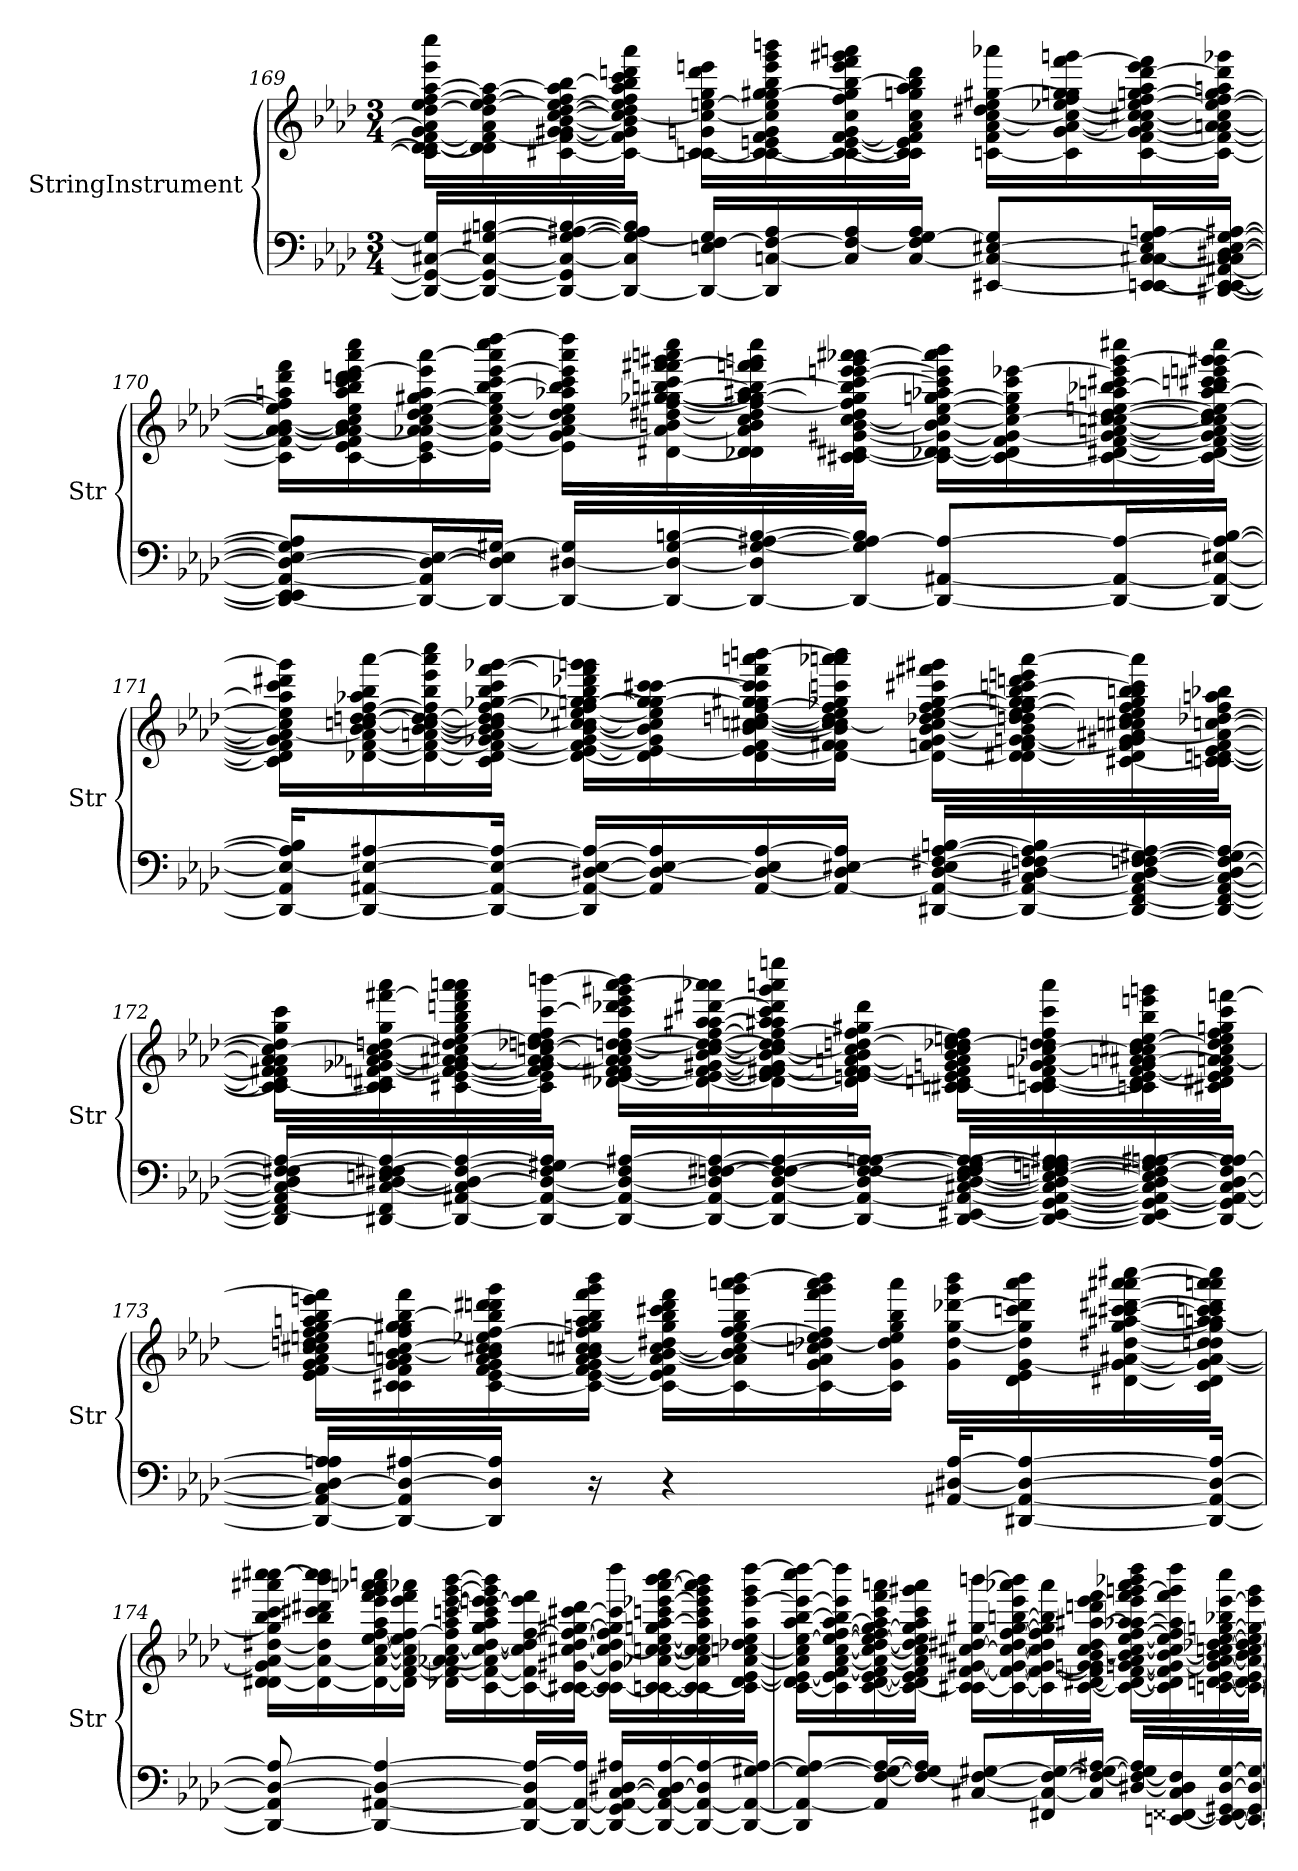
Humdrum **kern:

**kern	**kern
*part2	*part1
*staff2	*staff1
*I"StringInstrument	*I"StringInstrument
*I'Str	*I'Str
!!LO:PB:g=z
*clefF4	*clefG2
*k[b-e-a-d-]	*k[b-e-a-d-]
*M3/4	*M3/4
=169	=169
16DD#/_ 16GG#/_ [16C#X/ 16G#/]LL	16c\] [16d-\ 16d#\_ [16f\ 16g\ 16a-\] [16dd-\ 16ee-\ [16ff\ [16aa-\ 16eee-\ 16cccc\LL
16DD#/_ 16GG#/_ 16C#/_ [16G#X/ [16Bn/	16d-\] 16d#\] 16f\_ 16a-\ 16dd-\] [16ee-\ 16ff\_ 16aa-\_
16DD#/_ 16GG#/] 16C#/_ 16G#/_ [16A#X/ 16B/_	[16c#X\ 16f\_ 16g\ [16g#X\ [16b-\ [16cc\ [16dd-\ 16ee-\_ 16ff\] 16aa-\] [16bb-\
16DD#/_ 16C#/] 16G#/_ 16A#/] 16B/]JJ	16c#\_ 16f\] 16g#\] 16b-\] 16cc\_ 16dd-\] 16ee-\] 16ff\ 16aa-\ 16bb-\] 16ccc\ 16dddn\ 16aaa-\JJ
16DD#/_ 16En/ [16F/ 16G#/]LL	[16cn\ 16c#\_ 16gn\ 16cc\_ [16een\ 16gg\ 16ddd\ 16eeen\LL
16DD#/] [16Cn/ 16F/_ 16A#/	16c\_ 16c#\_ 16en\ 16f\ 16g\ 16cc\] 16ee\] [16gg\ 16gg#X\ 16bb-\ 16eee\ 16ggg\ 16bbbn\
16C/] 16F/_ 16A#/	16c\_ 16c#\_ [16e\ [16f\ 16g\ 16cc\ 16ff\ 16gg\] [16bb-\ 16eee\ 16fff\ 16ggg#X\ 16aaan\
[16C/ 16F/] [16G#/ 16A#/JJ	16c\] 16c#\] 16e\] 16f\] 16a-\ 16cc\ 16ggn\ 16aa-\ 16bb-\] 16ddd\JJ
[8EE#X/ 8C/_ [8E#X/ 8G#/]L	[16cn\ 16f\ [16a-\ [16cc\ 16dd#X\ 16ee\ [16gg#X\ 16aaa-X\LL
.	16c\] [16g\ 16a-\_ 16cc\_ [16ee-X\ 16ff\ 16ggn\ 16gg#\] [16fff\ 16gggn\
[16EEn/ 16EE#/_ 16C/_ [16C#X/ 16E#/] [16G#/ 16An/L	[16c\ [16f\ 16g\] 16a-\_ 16cc\_ 16cc#X\ 16ee-\_ 16ff\ [16ggn\ 16aa-\ [16ddd\ 16eee\ 16fff\]
[16DD#X/ 16EE/_ 16EE#/_ [16AA#X/ 16C/] 16C#/] [16D#X/ [16E#/ 16G#/_ [16A#X/JJ	16c\_ 16f\_ 16a-\_ [16an\ 16cc\] 16ee-\_ [16ff\ 16gg\] 16aan\ 16ddd\] 16ggg-X\JJ
!!LO:LB:g=z
=170	=170
8DD#/_ 8EE/] 8EE#/] 8AA#/_ 8D#/_ 8E#/_ 8G#/] 8A#/]L	16c\] 16f\_ 16a-\_ 16a\_ [16b-\ 16ee-\] 16ff\] 16aan\ 16ddd-\ 16fff\LL
.	[16c\ 16e-\ 16f\] 16a-\] 16a\_ 16b-\] 16cc\ 16ee-\ 16aa\ 16bb-\ 16ccc\ 16ddd-\ 16dddn\ [16eee-\ 16aaa-\ 16cccc\
16DD#/_ 16AA#/] 16D#/_ 16E#/_L	16c\] [16e-\ [16a-X\ 16a\] [16cc\ 16dd-\ [16ee-\ [16gg#X\ 16aa\ 16eee-\] [16aaa-\
16DD#/_ 16D#/] 16E#/] [16G#X/JJ	16e-\_ 16a-\_ 16cc\_ 16ee-\_ 16gg#\] [16bb-\ 16ccc\ [16eee-\ 16aaa-\] 16cccc\ [16dddd-\JJ
16DD#/_ [16D#X/ 16G#/]LL	16e-\] 16g\ 16a-\_ 16cc\] 16dd-\ 16ee-\] 16aa-X\ 16bb-\] 16ccc\ 16eee-\] 16aaa-\ 16dddd-\]LL
16DD#/_ 16D#/_ [16G#/ [16Bn/	[16d#X\ 16a-\_ 16bn\ [16dd#X\ [16ff\ [16gg-X\ [16gg#X\ [16bbn\ 16ccc\ 16fff\ [16fff#X\ 16ggg#X\ 16aaan\ 16cccc\
16DD#/_ 16D#/] 16G#/_ [16A#X/ 16B/_	16d-X\ 16d#\] 16a-\] 16b\ 16cc\ 16dd#\] 16ff\_ 16gg-\_ 16gg#\] 16aa#X\ 16bb\_ 16fffn\ 16fff#\] 16gggn\ 16cccc\
16DD#/_ 16G#/] 16A#/_ 16B/]JJ	[16c\ 16c#X\ [16d#X\ [16g#X\ [16b\ [16cc\ 16dd#\ 16ff\] 16gg-\] 16bb\] [16ccc\ [16eee-\ 16eeen\ 16ggg\ [16aaa-X\ 16aaa#X\JJ
8DD#/_ [8AA#X/ 8A#/_L	16c\_ 16d-X\ 16d#\_ 16g#\_ 16b\] 16cc\_ [16ee-\ [16ggn\ 16aa-X\ 16ccc\] 16eee-\] 16aaa-\] 16bbb-\LL
.	16c\_ 16d#\] 16f\ 16g#\_ 16cc\_ 16ee-\] 16gg\] 16ccc\ [16eee-X\
16DD#/_ 16AA#/_ 16A#/_L	16c\_ [16d#X\ [16f\ 16g#\_ [16an\ 16cc\_ [16cc#X\ [16dd#\ [16een\ 16aan\ [16bb-X\ 16ccc#X\ 16eee-\] [16ggg\ 16cccc#X\
16DD#/_ 16AA#/_ [16E#X/ 16A#/_ [16B/JJ	16c\_ 16d#\_ 16f\_ 16g#\_ 16a\_ 16cc\] 16cc#\_ 16dd#\] 16ee\_ [16aa\ 16bb-\] 16cccn\ 16ccc#X\ 16eeen\ 16ggg\_ 16ggg#X\ 16cccc#\JJ
!!LO:LB:g=z
=171	=171
16DD#/_ 16AA#/] 16E#/_ 16A#/] 16B/]KL	16c\] 16d#\] 16f\] 16g#\] 16a\_ 16cc#\] 16ee\] 16aa\] 16ccc\ 16ddd#X\ 16ggg\]LL
8DD#/_ [8AA#X/ 8E#/_ [8A#X/	[16d-X\ [16f\ 16a\] 16b-\ [16ccn\ [16dd-\ [16ddn\ [16ff\ 16aa-X\ 16bb-\ [16aaa-\
.	16d-\_ 16f\_ [16an\ [16b-\ 16cc\_ 16dd-\_ 16dd\_ 16ff\] 16bb-\ 16eee-\ 16aaa-\] 16cccc\
16DD#/_ 16AA#/_ 16E#/_ 16A#/_Jk	16c\ 16d-\_ 16f\_ [16g-X\ 16a\] 16b-\] 16cc\_ 16dd-\] 16dd\] [16ff\ [16gg-X\ 16bb-\ 16ccc\ [16fff\ [16ggg-X\JJ
16DD#/] 16AA#/_ [16D#X/ 16E#/_ 16A#/_LL	16d-\_ [16e-\ 16f\] 16g-\_ [16b-\ 16cc\] [16cc#X\ [16ee-X\ 16ff\] 16gg-\_ [16ggn\ 16bb-\ 16ddd-X\ 16fff\] 16ggg-\] 16gggn\LL
16AA#/] 16D#/_ 16E#/_ 16A#/]	16d-\] 16e-\_ 16g-\] 16b-\] 16cc#\] 16ee-\] 16gg-\_ 16gg\] [16ccc\ [16ccc#X\
[16AA#/ 16D#/_ 16E#/] [16A#/	[16d-\ 16e-\] [16f\ [16b-\ [16ccn\ [16cc#X\ [16ddn\ [16ff\ 16gg-\] 16gg#X\ 16ccc\] 16ccc#\] 16fff\ 16aaan\ [16bbbn\
16AA#/_ 16D#/] [16E#X/ 16A#/]JJ	16d-\_ 16f\] 16f#X\ 16b-\] 16cc\_ 16cc#\] 16dd\] 16ee-\ 16ff\] 16gg-X\ 16cccn\ 16aaa-X\ 16aaan\ 16bbb\]JJ
[16DD#X/ 16AA#/_ [16D#/ 16E#/] [16F#X/ [16A#/ [16Bn/LL	16d-\_ 16fn\ [16g-\ [16b-\ 16cc\] [16dd-X\ [16ee-\ 16ff\ [16gg-\ 16ccc#X\ 16fff#X\ 16ggg#X\LL
16DD#/_ 16AA#/_ 16C#X/ 16D#/_ 16Fn/ 16F#/_ 16A#/_ 16B/]	16d-\] [16d#X\ [16f\ 16g-\_ 16gn\ 16b-\] 16dd-\] 16ddn\ 16ee-\_ 16ff\ 16gg-\] [16ggn\ 16bb-\ [16cccn\ 16dddn\ 16eeen\ [16aaa\
16DD#/_ [16FF/ 16AA#/] [16C#/ 16D#/_ [16Fn/ 16F#/] [16G#X/ 16A#/_	[16c#X\ 16d#\] 16f\] 16g-\] 16g#X\ [16a#X\ 16ccn\ 16cc#X\ 16dd\ 16ee-\] 16ff\ 16gg\] 16bb-\ 16bbn\ 16ccc\] 16aaa\]
16DD#/_ 16FF/_ [16AA#/ 16C#/_ 16D#/_ 16F/_ 16G#/] 16A#/_JJ	[16cn\ 16c#\_ [16dn\ 16e-\ [16f\ 16a#\_ [16ccn\ [16dd-X\ 16ff\ 16aan\ 16bb-X\JJ
!!LO:LB:g=z
=172	=172
16DD#/] 16FF/_ 16AA#/] 16C#/_ 16D#/] 16F/_ 16F#X/ 16A#/_LL	16c\_ 16c#\_ 16d\] 16f\] 16f#X\ 16a-\ 16a#\] 16cc\_ 16dd-\] 16gg\ 16ccc\LL
[16DD#X/ 16FF/] 16C#/_ [16D#X/ 16En/ 16F/] [16F#X/ 16A#/_	16c\] 16c#\] 16d#X\ [16fn\ [16g-X\ [16a-X\ 16b-\ 16cc\] [16ddn\ 16gg\ [16fff#X\ 16aaa-\
16DD#/_ [16AA#X/ 16C#/] 16D#/_ 16F#/_ 16A#/_	[16c#X\ [16e-\ 16f\_ 16g-\] 16a-\_ [16a#X\ 16cc#X\ 16dd\] [16ee-\ 16gg\ 16bb-\ 16dddn\ 16fff#\] 16aaa-\ 16aaan\
16DD#/_ 16AA#/_ 16D#/_ 16F#/_ 16G#X/ 16A#/]JJ	16c#\] 16e-\] 16f\] 16g-\ 16a-\_ 16a#\_ [16ccn\ [16dd-X\ 16ddn\ 16ee-\] 16ff\ [16ccc\ [16bbbn\JJ
16DD#/_ 16AA#/_ 16D#/_ 16F#/] [16A#X/LL	[16d-X\ [16e-\ [16f\ 16f#X\ 16a-\] 16a#\] 16cc\_ 16dd-\_ [16ddn\ 16ff\ 16ccc\] 16ddd-X\ 16eee-\ 16ggg#X\ [16aaa\ 16bbb\]LL
16DD#/_ 16AA#/_ 16D#/] [16Fn/ [16F#X/ 16A#/_	16d-\_ 16e-\_ 16f\_ [16g#X\ [16b-\ 16cc\_ 16dd-\_ 16dd\_ [16ff\ [16aa-\ 16aa#X\ [16ddd#X\ 16aaa-X\ 16aaa\]
16DD#/_ 16AA#/_ [16D#/ 16F/_ 16F#/_ 16A#/_	16d-\_ 16e-\] 16f\_ [16f#X\ 16g#\] 16b-\_ 16cc\_ 16dd-\] 16dd\] 16ff\_ 16aa-\] 16aa#X\ 16ccc\ 16ddd#\] 16ggg#\ 16aaan\ 16eeeen\
16DD#/_ 16AA#/_ 16D#/] 16F/_ 16F#/_ [16An/ 16A#/_JJ	16d-\] [16en\ 16f\_ 16f#\] [16an\ 16b-\] 16cc\] [16ddn\ 16ff\_ 16gg#X\ 16ddd#\JJ
16DD#/_ [16EE#X/ 16AA#/_ [16C#X/ [16D#/ [16E/ 16F/] 16F#/] [16G#/ 16A/_ 16A#/]LL	16cn\ [16c#X\ 16dn\ 16e\] 16f\] 16gn\ 16a\] 16b-\ 16cc\ [16dd-X\ 16dd\] 16een\ 16ff\]LL
16DD#/_ 16EE#/_ [16GG/ 16AA#/_ 16C#/_ 16D#/_ 16E/_ [16Fn/ [16Gn/ 16G#/] 16A/] 16A#X/	16cn\ 16c#\_ [16d\ 16fn\ [16g\ 16a-X\ [16cc\ 16dd-\] 16ddn\ 16ff\ 16ccc\ 16aaa\
16DD#/_ 16EE#/] 16GG/_ 16AA#/_ 16C#/] 16D#/_ 16E/] 16F/_ 16G/] [16An/ [16A#X/	16cn\ 16c#\] 16d\] [16e\ [16f\ 16g\] 16an\ [16a#X\ 16cc\] 16cc#X\ [16dd\ [16ee\ 16bb-\ 16eeen\ 16gggn\
16DD#/_ 16GG/] 16AA#/_ [16C#/ 16D#/_ 16F/] 16A/] 16A#/_JJ	16c#X\ 16d#X\ 16e\] 16f\] 16an\ 16a#\_ 16cc#\ 16dd\] 16ee\] 16ff\ 16ggn\ 16ccc\ [16fffn\JJ
!!LO:LB:g=z
=173	=173
16DD#/_ 16AA#/_ 16C#/] 16D#/_ 16An/ 16A#/]LL	16e-\ 16f\ [16g\ 16a#\] 16cc\ 16cc#X\ 16ddn\ 16een\ 16ff\ [16gg\ 16aan\ 16bb-\ 16eeen\ 16fff\]LL
16DD#/_ 16AA#/] 16D#/_ [16A#X/	16c\ 16c#X\ 16f\ 16g\] 16an\ [16b-\ [16ccn\ 16ff\ 16gg\] 16gg#X\ [16bb-\ 16fff\
16DD#/] 16D#/] 16A#/]JJ	[16c#\ 16e-\ [16f\ 16g\ 16a\ 16b-\] 16cc\] 16cc#X\ 16ee-X\ [16ff\ 16bb-\] 16dddn\ 16ddd#X\ 16ggg\
16r	16c#\_ [16e-\ 16f\_ 16g\ 16a\ [16b-\ 16ccn\ 16cc#X\ 16ff\] 16ggn\ 16aa\ 16bb-\ 16fff\ 16ggg\ 16bbb-\JJ
4r	16c#\_ 16e-\] 16f\] [16a\ 16b-\_ [16cc#\ 16dd#X\ 16gg\ 16bb-\ 16ccc#X\ 16ddd#\ 16fff\LL
.	16c#\_ 16a\] 16b-\] 16cc#\] [16ee-\ [16ff\ 16gg\ 16bb-\ 16ggg\ 16aaan\ [16bbb-\
.	16c#\_ 16g\ 16a\ 16ccn\ [16dd-X\ 16ee-\] 16ff\] 16fff\ 16ggg\ 16aaa\ 16bbb-\]
.	16c#\] 16g\ 16dd-\] 16ee-\ 16gg\ 16bb-\ 16aaa\JJ
[16AA#X/ [16D#X/ [16A#/KL	16g\ [16dd-\ [16gg\ [16ddd-X\ 16ggg\ 16bbb-\LL
[8DD#X/ 8AA#/_ 8D#/_ 8A#/_	16d-\ 16e-\ [16g\ 16dd-\] 16gg\] 16cccn\ 16ddd-\] 16aaa\ 16bbb-\
.	[16d#X\ 16g\_ [16a#X\ [16dd#X\ [16gg\ [16aa#X\ 16ccc\ [16ccc#X\ [16ddd#X\ 16aaa\ [16aaa#X\ [16cccc#X\
16DD#/_ 16AA#/_ 16D#/_ 16A#/_Jk	16c#\ 16d#\] 16g\_ 16a#\_ 16ddn\ 16dd#\] 16gg\_ 16aan\ 16aa#\] 16cccn\ 16ccc#\] 16ddd#\] 16aaan\ 16aaa#\] 16cccc#\]JJ
!!LO:LB:g=z
=174	=174
8DD#/_ 8AA#/] 8D#/_ 8A#/_	16d-\ [16d#X\ 16g\] 16a#\_ [16dd#X\ 16gg\] [16bb-\ 16ccc\ 16aaa#X\ [16cccc\ [16cccc#X\LL
.	16d#\_ 16a#\_ 16dd#\] 16bb-\] 16ccc#X\ 16ddd#X\ 16bbb-\ 16cccc\] 16cccc#\]
4DD#/_ [4AA#X/ 4D#/_ 4A#/_	16d#\_ 16a#\_ [16cc\ [16ee-\ [16ff\ 16aa-\ 16eee-\ 16fff\ 16ggg\ 16aaa-X\ 16aaan\ 16ccccn\
.	16d#\] [16f\ 16a#\_ 16cc\] 16ee-\] 16ff\_ 16eee-\ 16fff\ 16aaa-X\JJ
.	16d-X\ 16f\_ [16a-X\ 16a#\] [16cc\ 16ff\] 16aa-\ [16cccn\ [16eee-\ [16ggg\ [16bbb-\LL
.	[16c\ 16f\_ 16a-\] 16cc\_ [16dd#\ 16gg\ 16aa-\ 16ccc\] 16eee-\] [16eeen\ 16ggg\] 16bbb-\]
16DD#/_ 16AA#/_ 16D#/] 16A#/_LL	16c\_ 16f\] 16cc\] 16dd#\_ [16ff\ 16eee\] 16fff\
16DD#/_ 16AA#/_ 16A#/]JJ	16c\_ [16c#X\ [16g#X\ [16cc#X\ 16dd#\_ 16ff\_ [16gg#X\ [16ccc#X\ 16ddd#\JJ
16DD#/_ 16GG/ 16AA#/_ [16C/ [16D#X/ 16A#X/LL	16c\] 16c#\_ 16g#\] 16cc#\_ 16dd#\] 16ff\] 16gg#\] 16ccc#\] 16dddd-\LL
16DD#/_ 16AA#/_ 16C/] 16D#/_ [16A#/	[16cn\ 16c#\_ [16a-X\ [16ccn\ 16cc#\_ [16ee-\ 16ggn\ [16aa-\ 16cccn\ [16eee-X\ [16aaa-\ [16bbb-\ 16cccc\
16DD#/_ 16AA#/_ 16D#/] 16A#/_	16c\_ 16c#\] 16a-\] 16cc\] 16cc#\] 16ee-\] 16aa-\] 16ccc\ 16eee-\] 16ggg\ 16aaa-\] 16bbb-\]
16DD#/_ 16AA#/_ [16G#X/ 16A#/_JJ	16c\] [16d-\ [16e-\ [16a-\ [16ccn\ 16dd-X\ 16ee-\ 16aa-\ [16eee-\ 16ggg\ [16dddd-\JJ
!!LO:PB:g=z
=175	=175
8DD#/] 8AA#/_ 8G#/_ 8A#/_L	[16c\ 16d-\] 16e-\_ 16a-\] 16cc\] [16ee-\ 16aa-\ [16bb-\ 16eee-\_ 16cccc\ 16dddd-\_LL
.	16c\] 16e-\] [16f\ [16a-\ [16cc\ 16ee-\_ [16ff\ [16aa-\ 16bb-\] 16eee-\] 16dddd-\]
16AA#/] [16F/ 16G#/_ 16A#/_L	[16c\ [16d-\ [16e-\ 16f\] 16a-\_ 16cc\_ [16dd-\ 16ee-\_ 16ff\] [16gg\ 16aa-\] 16ccc\ 16fff\ 16aaan\
16F/_ 16G#/] 16A#/]JJ	16c\_ 16d-\] 16e-\] 16f\ 16a-\] 16cc\] 16dd-\] 16ee-\] 16gg\] 16aa-\ 16ccc\ 16ggg#X\ 16aaa\JJ
[8C#X/ 8F/_ [8G#X/L	16c\] [16c#X\ [16f\ [16g#X\ [16cc#X\ [16dd#X\ 16gg#X\ [16bbbn\LL
.	16c#\_ 16f\_ 16g#\_ 16cc#\_ 16dd#\_ [16ff\ [16gg#\ [16bbn\ 16eee-\ 16aaa-X\ 16bbb\]
16FF#X/ 16C#/_ 16F/_ 16G#/_L	16c#\] 16f\_ 16g#\_ 16cc#\] 16dd#\] 16ff\] 16gg#\] 16bb\] 16aaa-\
16C#/] 16F/_ 16G#/_ [16A#X/JJ	[16c#\ [16d#X\ 16f\] 16gn\ 16g#\] [16b-\ [16cc#\ 16dd#\ [16aa#X\ 16dddn\ [16eee-\ 16fff\JJ
[16D#X/ 16F/_ 16G#/] 16A#/]LL	16c#\_ 16d#\_ [16f\ [16gn\ 16a-\ 16b-\] 16cc#\_ [16ee-\ [16ff\ 16aa-X\ 16aa#\_ 16eee-\] 16fff\ [16gggn\ 16aaa-\ 16bbb-X\ 16dddd-\LL
[16EEn/ [16FF##X/ 16C#/ 16D#/] 16F/]	16c#\] 16d#\] 16f\] 16g\_ [16b-\ 16cc#\] 16ee-\] 16ff\] 16aa#\] 16fff\ 16ggg\] 16dddd-\
16EE/_ 16FF##/] [16GG#X/ [16D#/ [16G#/	[16cn\ [16dn\ [16e-\ 16g\] [16a-\ 16b-\_ 16ccn\ [16dd-X\ [16ee-\ [16ggn\ 16bb-X\ [16eee-\ 16cccc\
16EE/_ 16GG#/_ 16D#/_ 16G#/_JJ	16c\_ 16d\_ 16e-\_ 16a-\_ 16b-\] [16cc\ 16dd-\] 16ee-\] 16gg\_ 16eee-\] 16ggg\JJ
=	=
*-	*-
